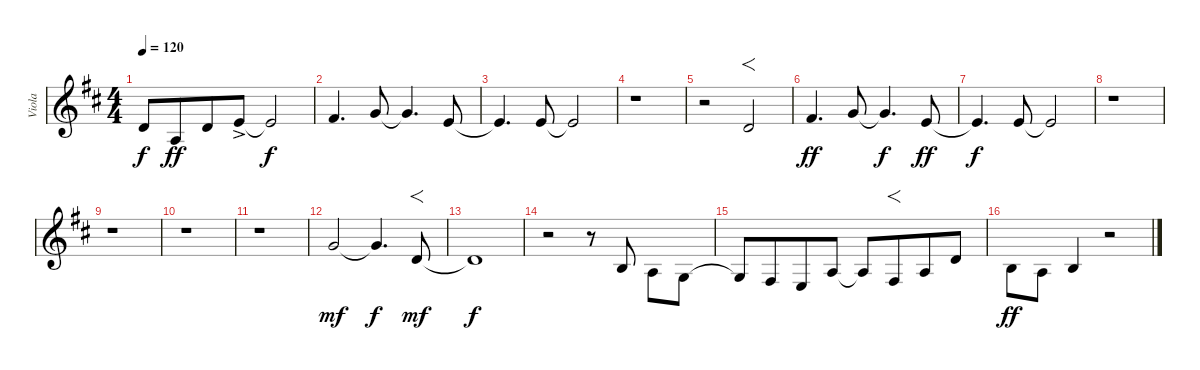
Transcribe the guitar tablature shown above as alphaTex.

\track ("Viola" "Viola") {instrument viola}
\staff {score}
\tuning (A4 D4 G3 C3) {hide}
\ts (4 4)
\tempo 120
\clef g2
\ks d
0.2{t}.8{dy f} 2.3.8{dy ff beam merge} 0.2.8 2.2{ac}.8 2.2{t}.2{dy f} |
4.2.4{d} 5.2.8 5.2{t}.4{d} 2.2.8 |
2.2{t}.4{d} 2.2.8 2.2{t}.2 |
r.1 |
r.2 0.2.2{f} |
4.2.4{d dy ff} 5.2.8 5.2{t}.4{d dy f} 2.2.8{dy ff} |
2.2{t}.4{d dy f} 2.2.8 2.2{t}.2 |
r.1 |
r.1 |
r.1 |
r.1 |
5.2.2{dy mf} 5.2{t}.4{d dy f} 0.2.8{f dy mf} |
0.2{t}.1{dy f} |
r.2 r.8 4.3.8 2.3.8{beam Down} 0.3.8{beam Down} |
0.3{t}.8 6.4.8{beam merge} 4.4.8 2.3.8 2.3{t}.8 6.4.8{f beam merge} 2.3.8 0.2.8 |
4.3.8{dy ff beam Down} 2.3.8{beam Down} 4.3.4 r.2
